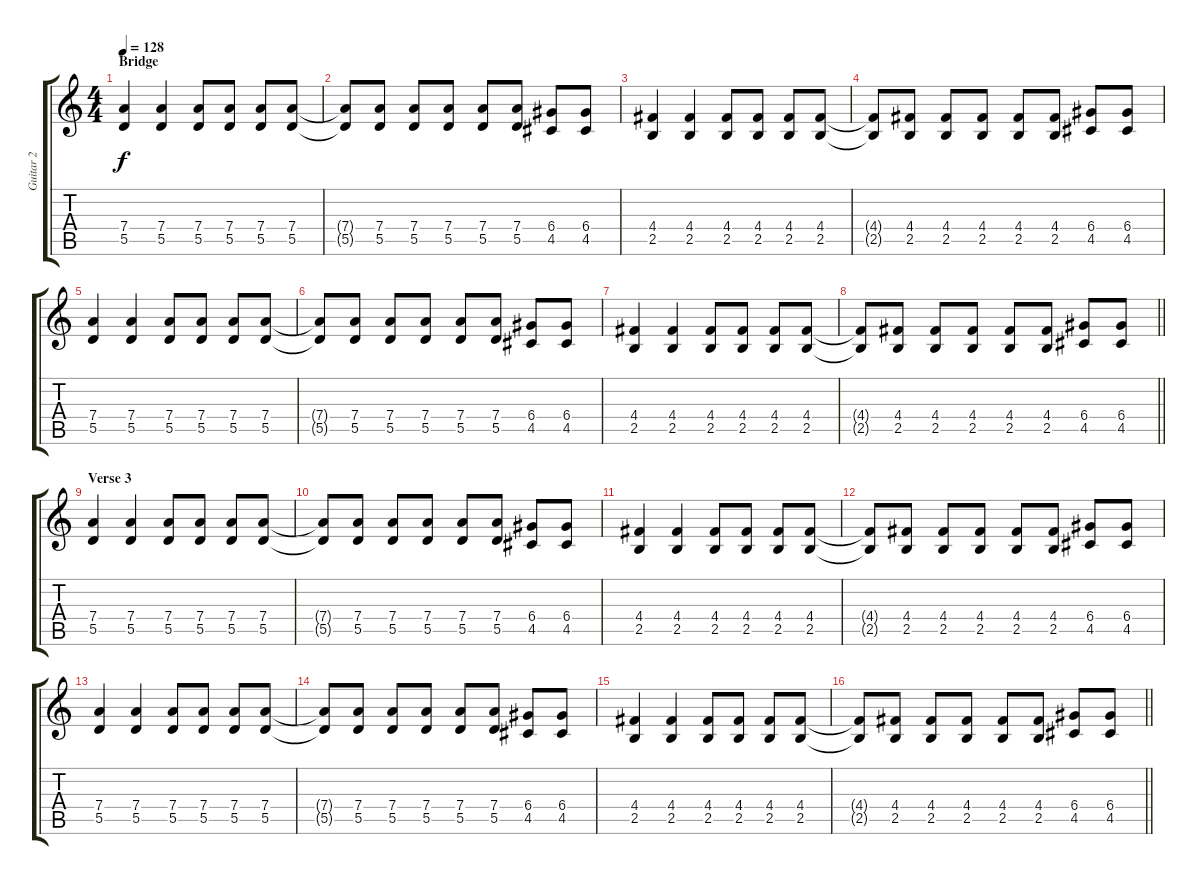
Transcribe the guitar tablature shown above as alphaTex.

\track ("Guitar 2" "Guitar 2") {instrument overdrivenguitar}
\staff {score tabs}
\tuning (E4 B3 G3 D3 A2 E2) {hide}
\ts (4 4)
\section ("" "Bridge")
\tempo 128
\clef g2
\ks c
(7.4 5.5).4{dy f} (7.4 5.5).4 (7.4 5.5).8 (7.4 5.5).8 (7.4 5.5).8 (7.4 5.5).8 |
(7.4{t} 5.5{t}).8 (7.4 5.5).8 (7.4 5.5).8 (7.4 5.5).8 (7.4 5.5).8 (7.4 5.5).8 (6.4 4.5).8 (6.4 4.5).8 |
(4.4 2.5).4 (4.4 2.5).4 (4.4 2.5).8 (4.4 2.5).8 (4.4 2.5).8 (4.4 2.5).8 |
(4.4{t} 2.5{t}).8 (4.4 2.5).8 (4.4 2.5).8 (4.4 2.5).8 (4.4 2.5).8 (4.4 2.5).8 (6.4 4.5).8 (6.4 4.5).8 |
(7.4 5.5).4 (7.4 5.5).4 (7.4 5.5).8 (7.4 5.5).8 (7.4 5.5).8 (7.4 5.5).8 |
(7.4{t} 5.5{t}).8 (7.4 5.5).8 (7.4 5.5).8 (7.4 5.5).8 (7.4 5.5).8 (7.4 5.5).8 (6.4 4.5).8 (6.4 4.5).8 |
(4.4 2.5).4 (4.4 2.5).4 (4.4 2.5).8 (4.4 2.5).8 (4.4 2.5).8 (4.4 2.5).8 |
\barLineRight lightlight
(4.4{t} 2.5{t}).8 (4.4 2.5).8 (4.4 2.5).8 (4.4 2.5).8 (4.4 2.5).8 (4.4 2.5).8 (6.4 4.5).8 (6.4 4.5).8 |
\section ("" "Verse 3")
(7.4 5.5).4 (7.4 5.5).4 (7.4 5.5).8 (7.4 5.5).8 (7.4 5.5).8 (7.4 5.5).8 |
(7.4{t} 5.5{t}).8 (7.4 5.5).8 (7.4 5.5).8 (7.4 5.5).8 (7.4 5.5).8 (7.4 5.5).8 (6.4 4.5).8 (6.4 4.5).8 |
(4.4 2.5).4 (4.4 2.5).4 (4.4 2.5).8 (4.4 2.5).8 (4.4 2.5).8 (4.4 2.5).8 |
(4.4{t} 2.5{t}).8 (4.4 2.5).8 (4.4 2.5).8 (4.4 2.5).8 (4.4 2.5).8 (4.4 2.5).8 (6.4 4.5).8 (6.4 4.5).8 |
(7.4 5.5).4 (7.4 5.5).4 (7.4 5.5).8 (7.4 5.5).8 (7.4 5.5).8 (7.4 5.5).8 |
(7.4{t} 5.5{t}).8 (7.4 5.5).8 (7.4 5.5).8 (7.4 5.5).8 (7.4 5.5).8 (7.4 5.5).8 (6.4 4.5).8 (6.4 4.5).8 |
(4.4 2.5).4 (4.4 2.5).4 (4.4 2.5).8 (4.4 2.5).8 (4.4 2.5).8 (4.4 2.5).8 |
\barLineRight lightlight
(4.4{t} 2.5{t}).8 (4.4 2.5).8 (4.4 2.5).8 (4.4 2.5).8 (4.4 2.5).8 (4.4 2.5).8 (6.4 4.5).8 (6.4 4.5).8
